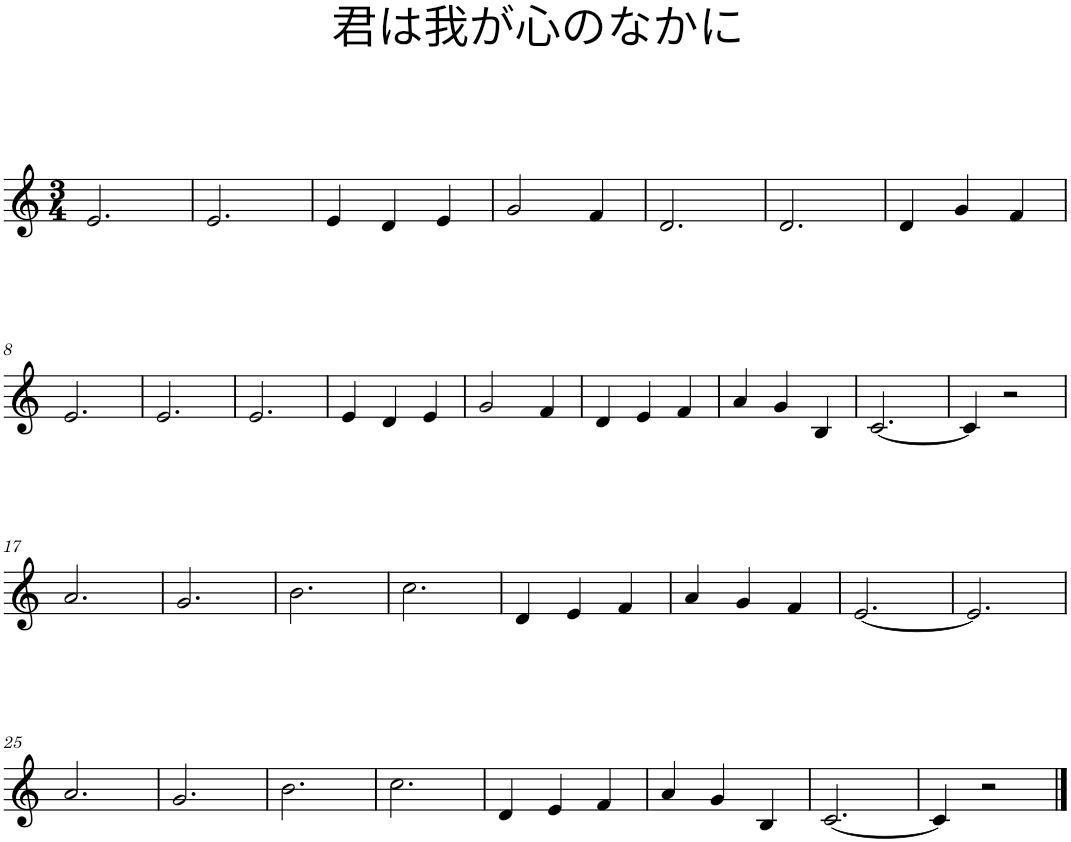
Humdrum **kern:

**kern
*part1
*staff1
*I"Piano
*I'Pno.
*clefG2
*k[]
*M3/4
=1
2.e/
=2
2.e/
=3
4e/
4d/
4e/
=4
2g/
4f/
=5
2.d/
=6
2.d/
=7
4d/
4g/
4f/
!!LO:LB:g=z
=8
2.e/
=9
2.e/
=10
2.e/
=11
4e/
4d/
4e/
=12
2g/
4f/
=13
4d/
4e/
4f/
=14
4a/
4g/
4B/
=15
[<2.c/
=16
4c/]
2r
!!LO:LB:g=z
=17
2.a/
=18
2.g/
=19
2.b\
=20
2.cc\
=21
4d/
4e/
4f/
=22
4a/
4g/
4f/
=23
[<2.e/
=24
2.e/]
!!LO:LB:g=z
=25
2.a/
=26
2.g/
=27
2.b\
=28
2.cc\
=29
4d/
4e/
4f/
=30
4a/
4g/
4B/
=31
[<2.c/
=32
4c/]
2r
==
*-
